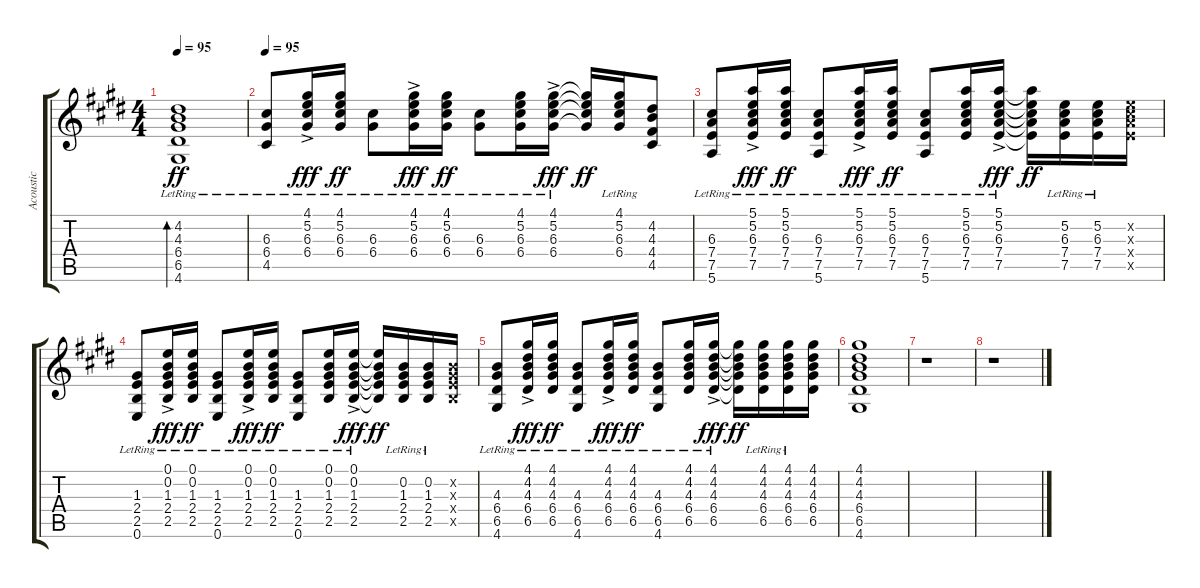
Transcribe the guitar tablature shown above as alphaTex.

\track ("Acoustic" "Acoustic") {instrument acousticguitarnylon}
\staff {score tabs}
\tuning (E4 B3 G3 D3 A2 E2) {hide}
\ts (4 4)
\tempo 95
\clef g2
\ks e
(4.2{lr} 4.3{lr} 6.4{lr} 6.5{lr} 4.6{lr}).1{bd 30 dy ff} |
\tempo 95
(6.3{lr} 6.4{lr} 4.5{lr}).8 (4.1{ac lr} 5.2{ac lr} 6.3{ac lr} 6.4{ac lr}).16{dy fff} (4.1{lr} 5.2{lr} 6.3{lr} 6.4{lr}).16{dy ff} (6.3{lr} 6.4{lr}).8 (4.1{ac lr} 5.2{ac lr} 6.3{ac lr} 6.4{ac lr}).16{dy fff} (4.1{lr} 5.2{lr} 6.3{lr} 6.4{lr}).16{dy ff} (6.3{lr} 6.4{lr}).8 (4.1{lr} 5.2{lr} 6.3{lr} 6.4{lr}).16 (4.1{ac lr} 5.2{ac lr} 6.3{ac lr} 6.4{ac lr}).16{dy fff} (4.1{t} 5.2{t} 6.3{t} 6.4{t}).16{dy ff} (4.1{lr} 5.2{lr} 6.3{lr} 6.4{lr}).16 (4.2 4.3 4.4 4.5).8 |
(6.3{lr} 7.4{lr} 7.5{lr} 5.6{lr}).8 (5.1{ac lr} 5.2{ac lr} 6.3{ac lr} 7.4{ac lr} 7.5{ac lr}).16{dy fff} (5.1{lr} 5.2{lr} 6.3{lr} 7.4{lr} 7.5{lr}).16{dy ff} (6.3{lr} 7.4{lr} 7.5{lr} 5.6{lr}).8 (5.1{ac lr} 5.2{ac lr} 6.3{ac lr} 7.4{ac lr} 7.5{ac lr}).16{dy fff} (5.1{lr} 5.2{lr} 6.3{lr} 7.4{lr} 7.5{lr}).16{dy ff} (6.3{lr} 7.4{lr} 7.5{lr} 5.6{lr}).8 (5.1{lr} 5.2{lr} 6.3{lr} 7.4{lr} 7.5{lr}).16 (5.1{ac lr} 5.2{ac lr} 6.3{ac lr} 7.4{ac lr} 7.5{ac lr}).16{dy fff} (5.1{t} 5.2{t} 6.3{t} 7.4{t} 7.5{t}).16{dy ff} (5.2{lr} 6.3{lr} 7.4{lr} 7.5{lr}).16 (5.2{lr} 6.3{lr} 7.4{lr} 7.5{lr}).16 (5.2{x} 6.3{x} 7.4{x} 7.5{x}).16 |
(1.3{lr} 2.4{lr} 2.5{lr} 0.6{lr}).8 (0.1{ac lr} 0.2{ac lr} 1.3{ac lr} 2.4{ac lr} 2.5{ac lr}).16{dy fff} (0.1{lr} 0.2{lr} 1.3{lr} 2.4{lr} 2.5{lr}).16{dy ff} (1.3{lr} 2.4{lr} 2.5{lr} 0.6{lr}).8 (0.1{ac lr} 0.2{ac lr} 1.3{ac lr} 2.4{ac lr} 2.5{ac lr}).16{dy fff} (0.1{lr} 0.2{lr} 1.3{lr} 2.4{lr} 2.5{lr}).16{dy ff} (1.3{lr} 2.4{lr} 2.5{lr} 0.6{lr}).8 (0.1{lr} 0.2{lr} 1.3{lr} 2.4{lr} 2.5{lr}).16 (0.1{ac lr} 0.2{ac lr} 1.3{ac lr} 2.4{ac lr} 2.5{ac lr}).16{dy fff} (0.1{t} 0.2{t} 1.3{t} 2.4{t} 2.5{t}).16{dy ff} (0.2{lr} 1.3{lr} 2.4{lr} 2.5{lr}).16 (0.2{lr} 1.3{lr} 2.4{lr} 2.5{lr}).16 (0.2{x} 1.3{x} 2.4{x} 2.5{x}).16 |
(4.3{lr} 6.4{lr} 6.5{lr} 4.6{lr}).8 (4.1{ac lr} 4.2{ac lr} 4.3{ac lr} 6.4{ac lr} 6.5{ac lr}).16{dy fff} (4.1{lr} 4.2{lr} 4.3{lr} 6.4{lr} 6.5{lr}).16{dy ff} (4.3{lr} 6.4{lr} 6.5{lr} 4.6{lr}).8 (4.1{ac lr} 4.2{ac lr} 4.3{ac lr} 6.4{ac lr} 6.5{ac lr}).16{dy fff} (4.1{lr} 4.2{lr} 4.3{lr} 6.4{lr} 6.5{lr}).16{dy ff} (4.3{lr} 6.4{lr} 6.5{lr} 4.6{lr}).8 (4.1{lr} 4.2{lr} 4.3{lr} 6.4{lr} 6.5{lr}).16 (4.1{ac lr} 4.2{ac lr} 4.3{ac lr} 6.4{ac lr} 6.5{ac lr}).16{dy fff} (4.1{t} 4.2{t} 4.3{t} 6.4{t} 6.5{t}).16{dy ff} (4.1{lr} 4.2{lr} 4.3{lr} 6.4{lr} 6.5{lr}).16 (4.1{lr} 4.2{lr} 4.3{lr} 6.4{lr} 6.5{lr}).16 (4.1 4.2 4.3 6.4 6.5).16 |
(4.1 4.2 4.3 6.4 6.5 4.6).1 |
r.1 |
r.1
